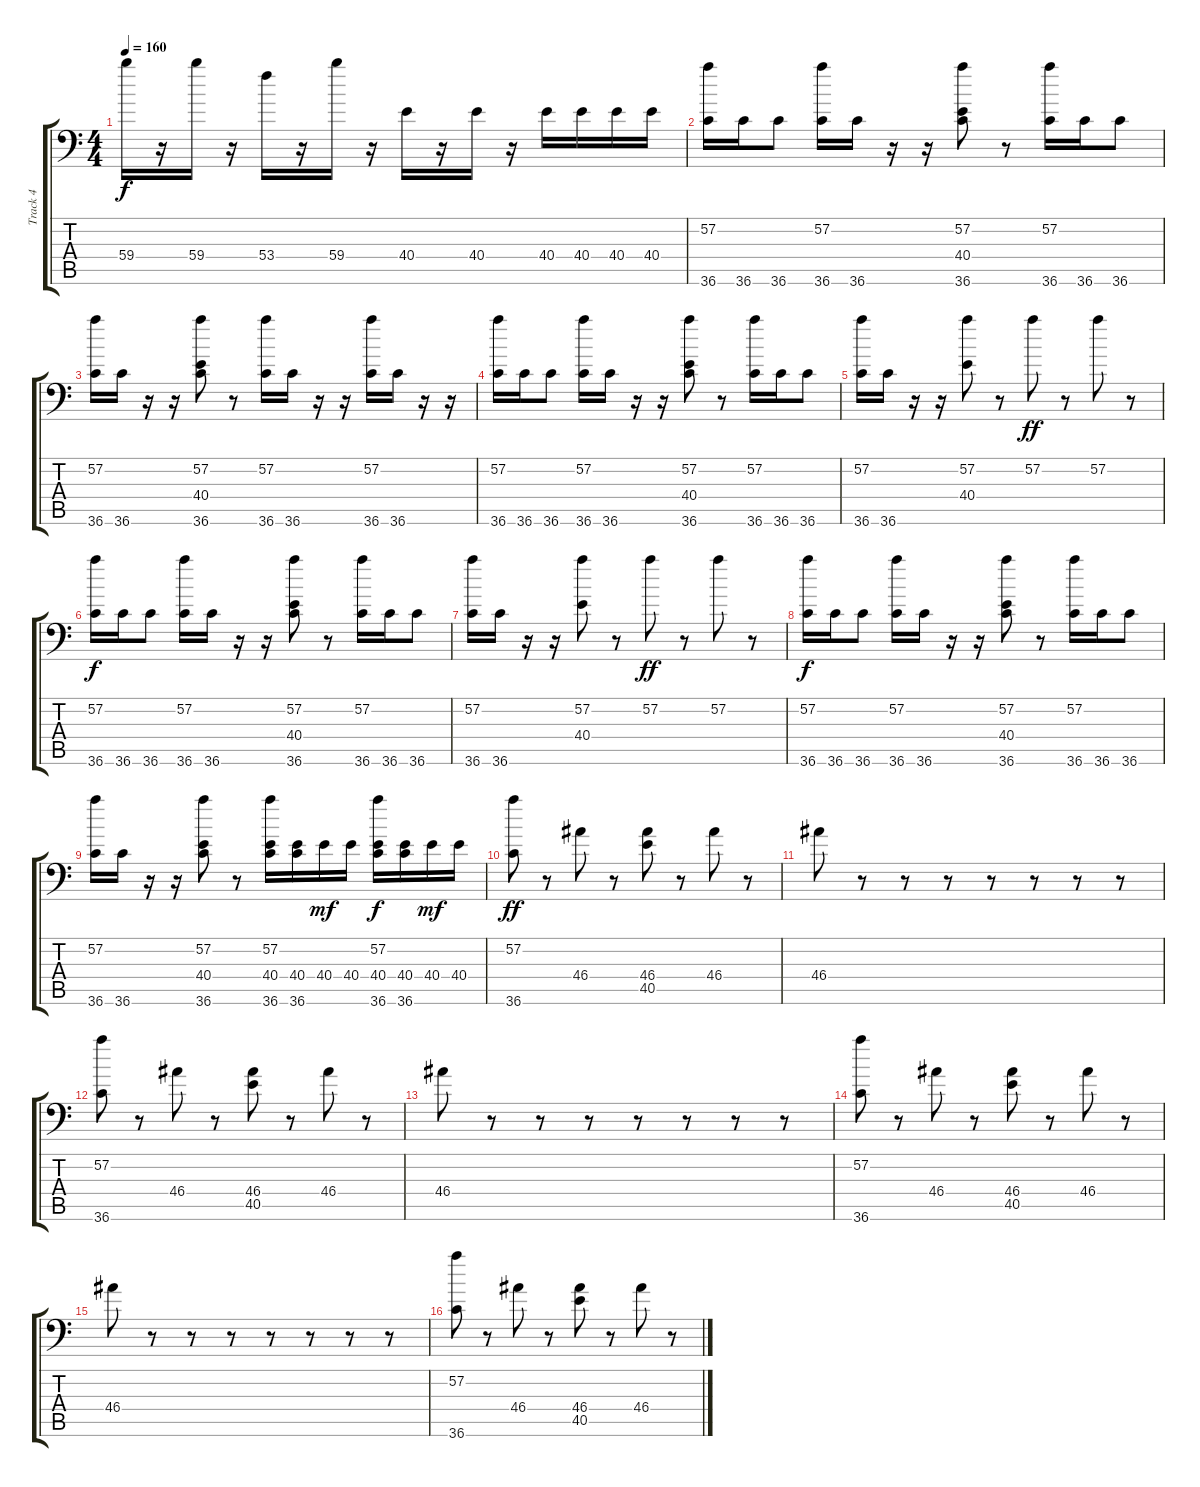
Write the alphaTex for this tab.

\track ("Track 4" "Track 4") {instrument acousticgrandpiano}
\staff {score tabs}
\tuning (C-1 C-1 C-1 C-1 C-1 C-1) {hide}
\ts (4 4)
\tempo 160
\clef f4
\ks c
59.4.16{dy f} r.16 59.4.16 r.16 53.4.16 r.16 59.4.16 r.16 40.4.16 r.16 40.4.16 r.16 40.4.16 40.4.16 40.4.16 40.4.16 |
(57.2 36.6).16 36.6.16 36.6.8 (57.2 36.6).16 36.6.16 r.16 r.16 (57.2 40.4 36.6).8 r.8 (57.2 36.6).16 36.6.16 36.6.8 |
(57.2 36.6).16 36.6.16 r.16 r.16 (57.2 40.4 36.6).8 r.8 (57.2 36.6).16 36.6.16 r.16 r.16 (57.2 36.6).16 36.6.16 r.16 r.16 |
(57.2 36.6).16 36.6.16 36.6.8 (57.2 36.6).16 36.6.16 r.16 r.16 (57.2 40.4 36.6).8 r.8 (57.2 36.6).16 36.6.16 36.6.8 |
(57.2 36.6).16 36.6.16 r.16 r.16 (57.2 40.4).8 r.8 57.2.8{dy ff} r.8 57.2.8 r.8 |
(57.2 36.6).16{dy f} 36.6.16 36.6.8 (57.2 36.6).16 36.6.16 r.16 r.16 (57.2 40.4 36.6).8 r.8 (57.2 36.6).16 36.6.16 36.6.8 |
(57.2 36.6).16 36.6.16 r.16 r.16 (57.2 40.4).8 r.8 57.2.8{dy ff} r.8 57.2.8 r.8 |
(57.2 36.6).16{dy f} 36.6.16 36.6.8 (57.2 36.6).16 36.6.16 r.16 r.16 (57.2 40.4 36.6).8 r.8 (57.2 36.6).16 36.6.16 36.6.8 |
(57.2 36.6).16 36.6.16 r.16 r.16 (57.2 40.4 36.6).8 r.8 (57.2 40.4 36.6).16 (40.4 36.6).16 40.4.16{dy mf} 40.4.16 (57.2 40.4 36.6).16{dy f} (40.4 36.6).16 40.4.16{dy mf} 40.4.16 |
(57.2 36.6).8{dy ff} r.8 46.4.8 r.8 (46.4 40.5).8 r.8 46.4.8 r.8 |
46.4.8 r.8 r.8 r.8 r.8 r.8 r.8 r.8 |
(57.2 36.6).8 r.8 46.4.8 r.8 (46.4 40.5).8 r.8 46.4.8 r.8 |
46.4.8 r.8 r.8 r.8 r.8 r.8 r.8 r.8 |
(57.2 36.6).8 r.8 46.4.8 r.8 (46.4 40.5).8 r.8 46.4.8 r.8 |
46.4.8 r.8 r.8 r.8 r.8 r.8 r.8 r.8 |
(57.2 36.6).8 r.8 46.4.8 r.8 (46.4 40.5).8 r.8 46.4.8 r.8
